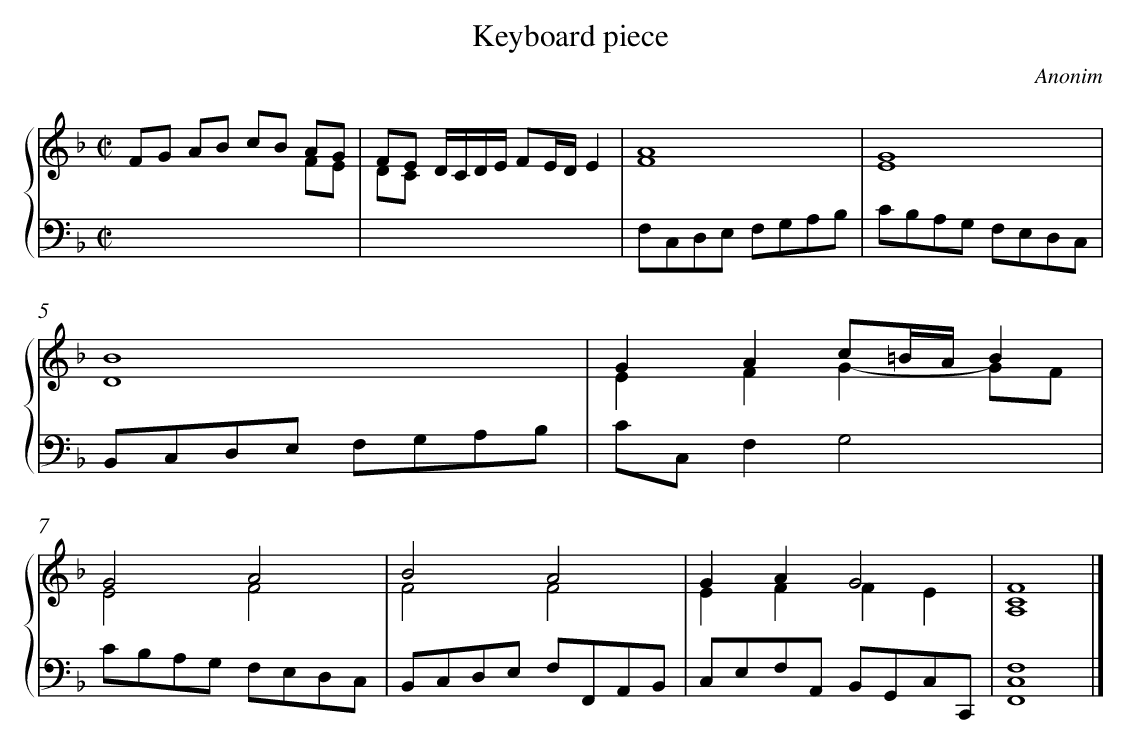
X:1
T: Keyboard piece
C: Anonim
L: 1/8
M: C|
%%staves {1 2}
V: 1
V: 2 clef=bass
K: F
[V:1] FG AB cB AG & x6FE |
[V:2] x8 |
[V:1] FE D/C/D/E/ FE/D/E2 & DCx2x4 |
[V:2] x8 |
[V:1] [A8F8] |
[V:2] F,C,D,E, F,G,A,B, |
[V:1] [G8E8] |
[V:2] CB,A,G, F,E,D,C, |
[V:1] [B8D8] |
[V:2] B,,C,D,E, F,G,A,B, |
[V:1] G2A2c=B/A/B2 & E2F2G2-GF |
[V:2] CC,F,2G,4 |
[V:1] G4A4 & E4F4 |
[V:2] CB,A,G, F,E,D,C, |
[V:1] B4A4 & F4F4 |
[V:2] B,,C,D,E, F,F,,A,,B,, |
[V:1] G2A2G4 & E2F2F2E2 |
[V:2] C,E,F,A,, B,,G,,C,C,, |
[V:1] [F8C8A,8] |]
[V:2] [F,8C,8F,,8] |]
